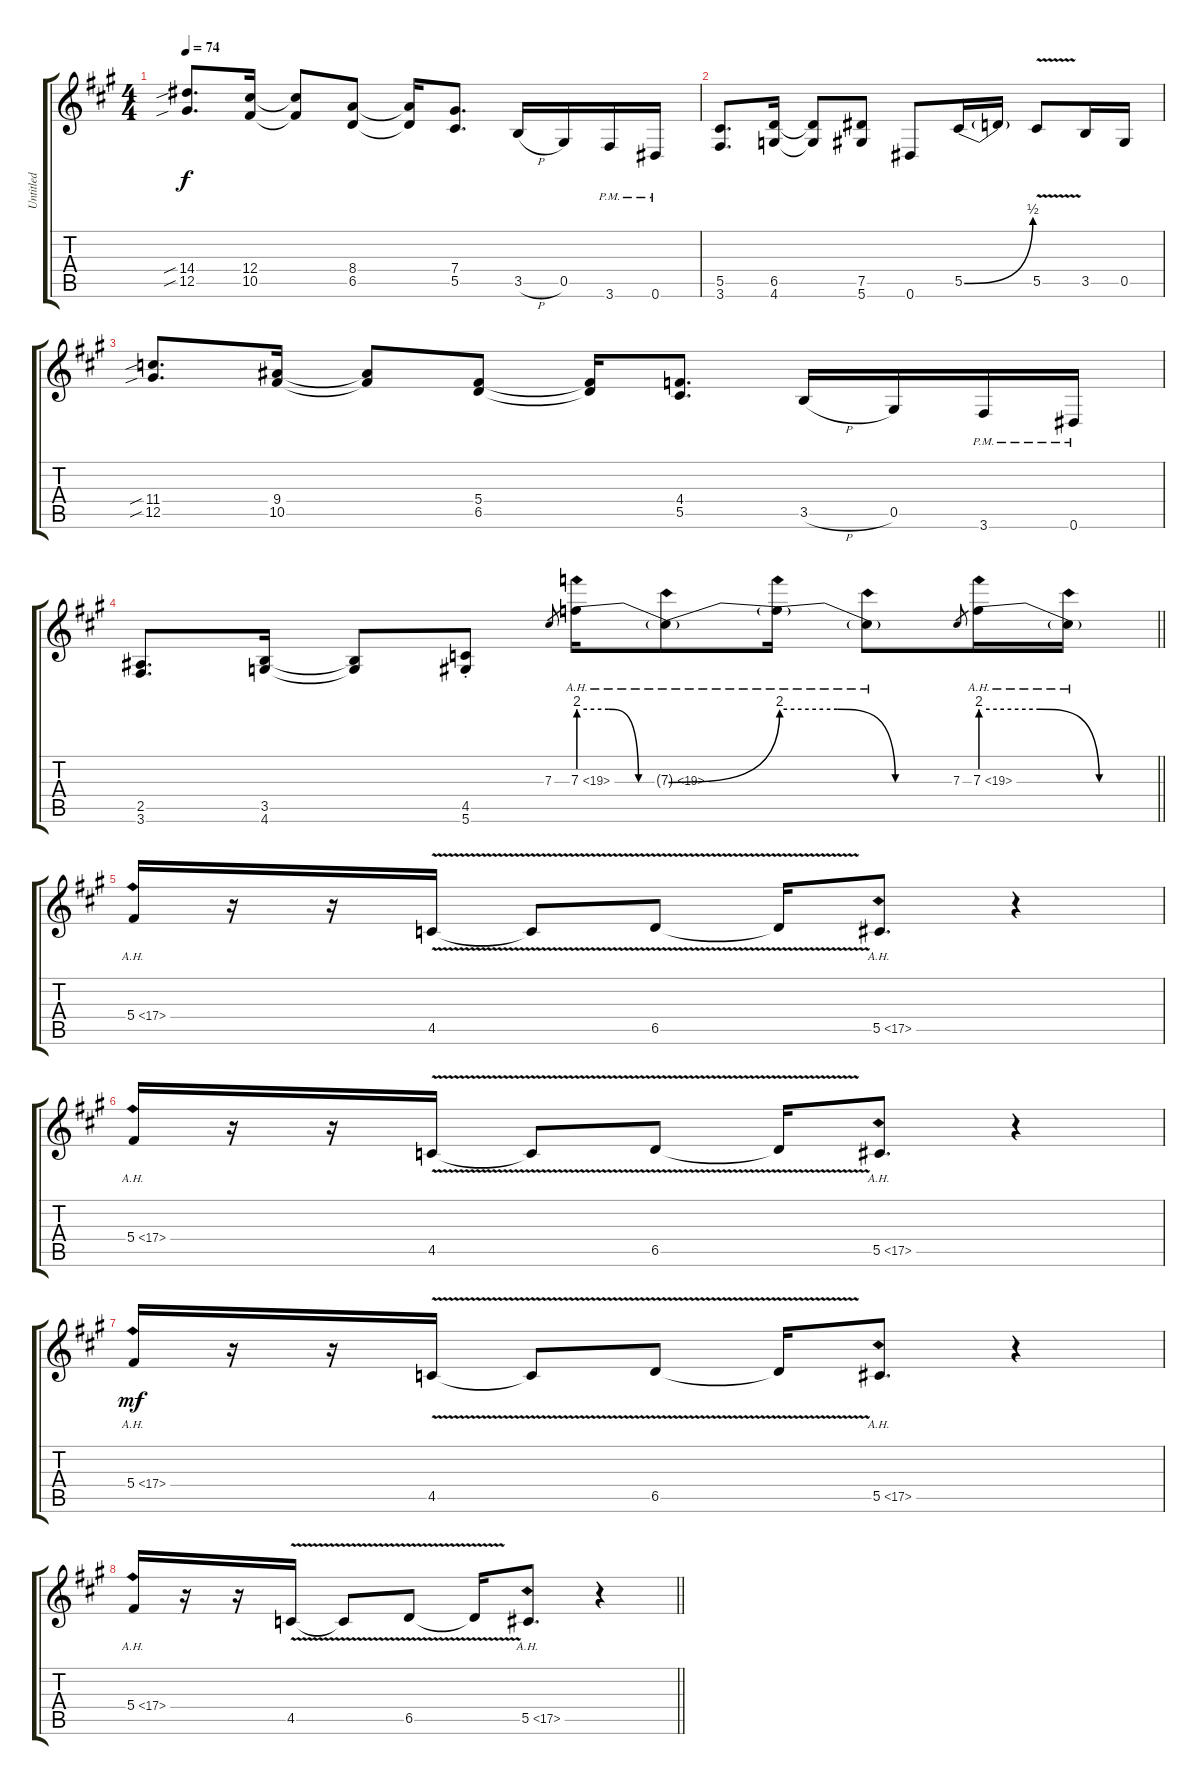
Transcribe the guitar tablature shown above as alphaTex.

\track ("Untitled" "Untitled") {instrument distortionguitar}
\staff {score tabs}
\tuning (Eb4 Bb3 Gb3 Db3 Ab2 Eb2) {hide}
\ts (4 4)
\tempo 74
\clef g2
\ks a
(14.4{sib} 12.5{sib}).8{d dy f} (12.4 10.5).16 (12.4{t} 10.5{t}).8 (8.4 6.5).8 (8.4{t} 6.5{t}).16 (7.4 5.5).8{d} 3.5{h}.16 0.5.16 3.6{pm}.16 0.6{pm}.16 |
(5.5 3.6).8{d} (6.5 4.6).16 (6.5{t} 4.6{t}).8 (7.5 5.6).8 0.6.8 5.5{be (bend 0 0 60 2)}.16 5.5{t}.16 5.5{v}.8 3.5.16 0.5.16 |
(11.4{sib} 12.5{sib}).8{d} (9.4 10.5).16 (9.4{t} 10.5{t}).8 (5.4 6.5).8 (5.4{t} 6.5{t}).16 (4.4 5.5).8{d} 3.5{h}.16 0.5.16 3.6{pm}.16 0.6{pm}.16 |
\barLineRight lightlight
(2.5 3.6).8{d} (3.5 4.6).16 (3.5{t} 4.6{t}).8 (4.5{st} 5.6{st}).8 7.3.8{gr} 7.3{be (custom 0 8 20 8 40 0 60 0) ah 12}.16 7.3{be (bend 0 0 60 8) ah 12 t}.8 7.3{be (custom 0 8 20 8 40 0 60 0) ah 12 t}.16 7.3{ah 12 t}.8 7.3.8{gr} 7.3{be (custom 0 8 20 8 40 0 60 0) ah 12}.16 7.3{ah 12 t}.16 |
5.4{ah 12}.16 r.16 r.16 4.5{v}.16 4.5{v t}.8 6.5{v}.8 6.5{v t}.16 5.5{ah 12}.8{d} r.4 |
5.4{ah 12}.16 r.16 r.16 4.5{v}.16 4.5{v t}.8 6.5{v}.8 6.5{v t}.16 5.5{ah 12}.8{d} r.4 |
5.4{ah 12}.16{dy mf} r.16 r.16 4.5{v}.16 4.5{v t}.8 6.5{v}.8 6.5{v t}.16 5.5{ah 12}.8{d} r.4 |
\barLineRight lightlight
5.4{ah 12}.16 r.16 r.16 4.5{v}.16 4.5{v t}.8 6.5{v}.8 6.5{v t}.16 5.5{ah 12}.8{d} r.4
